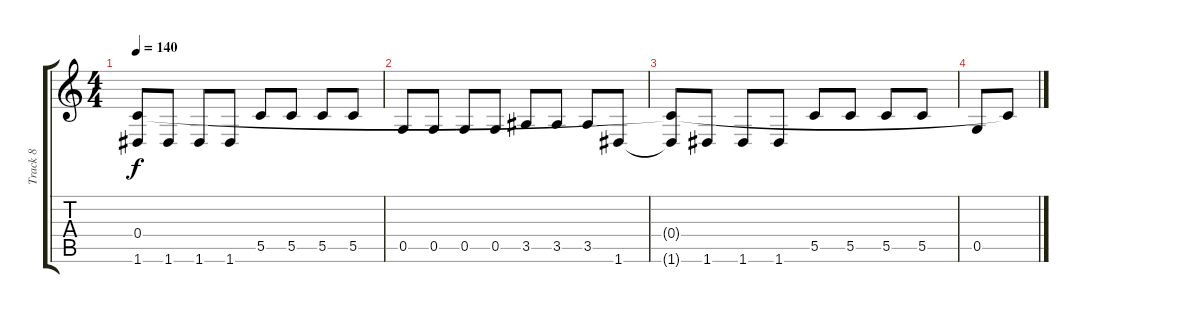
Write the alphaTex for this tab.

\track ("Track 8" "Track 8") {instrument electricbasspick}
\staff {score tabs}
\tuning (D4 A3 F3 C3 G2 D2) {hide}
\ts (4 4)
\tempo 140
\clef g2
\ks c
(0.4{t} 1.6{t}).8{dy f} 1.6.8 1.6.8 1.6.8 5.5.8 5.5.8 5.5.8 5.5.8 |
0.5.8 0.5.8 0.5.8 0.5.8 3.5.8 3.5.8 3.5.8 1.6.8 |
(0.4{t} 1.6{t}).8 1.6.8 1.6.8 1.6.8 5.5.8 5.5.8 5.5.8 5.5.8 |
0.5.8 0.4{t}.8
